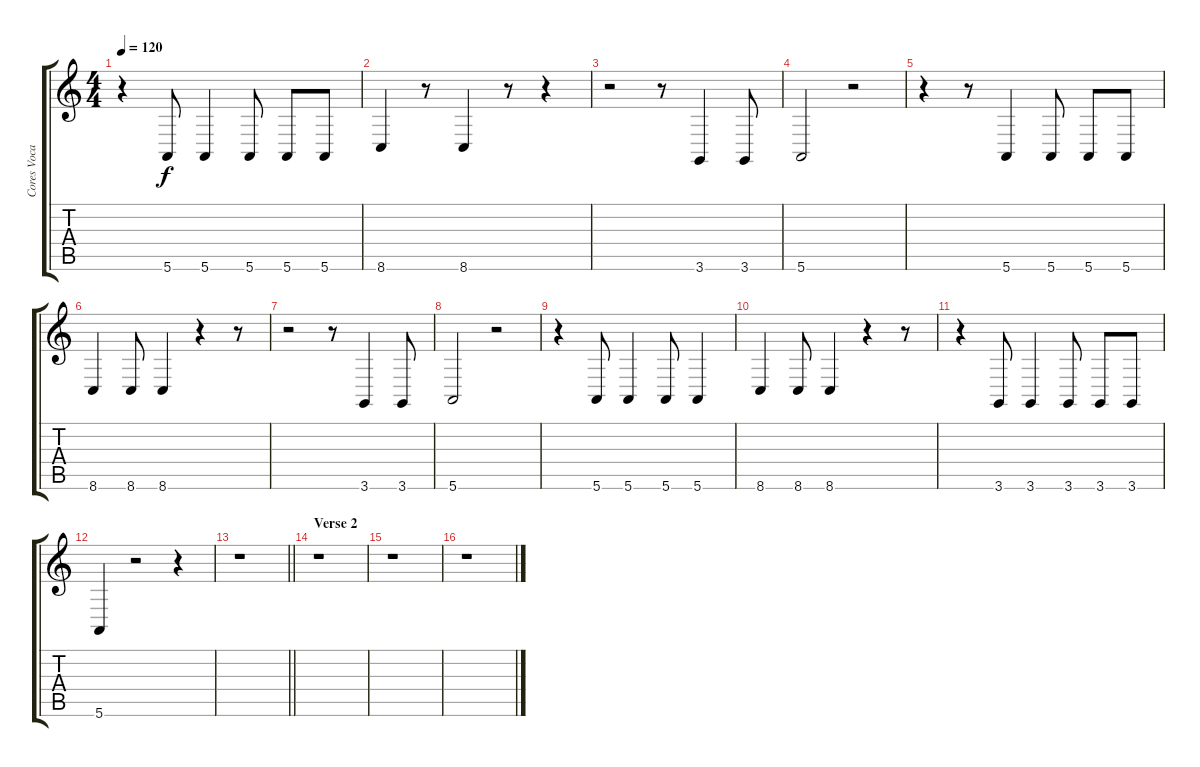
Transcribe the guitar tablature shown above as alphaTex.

\track ("Cores Vocals" "Cores Voca") {instrument lead5charang}
\staff {score tabs}
\tuning (E4 B3 G3 D3 A2 E2) {hide}
\ts (4 4)
\tempo 120
\clef g2
\ks c
r.4{dy f} 5.6.8 5.6.4 5.6.8 5.6.8 5.6.8 |
8.6.4 r.8 8.6.4 r.8 r.4 |
r.2 r.8 3.6.4 3.6.8 |
5.6.2 r.2 |
r.4 r.8 5.6.4 5.6.8 5.6.8 5.6.8 |
8.6.4 8.6.8 8.6.4 r.4 r.8 |
r.2 r.8 3.6.4 3.6.8 |
5.6.2 r.2 |
r.4 5.6.8 5.6.4 5.6.8 5.6.4 |
8.6.4 8.6.8 8.6.4 r.4 r.8 |
r.4 3.6.8 3.6.4 3.6.8 3.6.8 3.6.8 |
5.6.4 r.2 r.4 |
\barLineRight lightlight
r.1 |
\section ("" "Verse 2")
r.1 |
r.1 |
r.1
